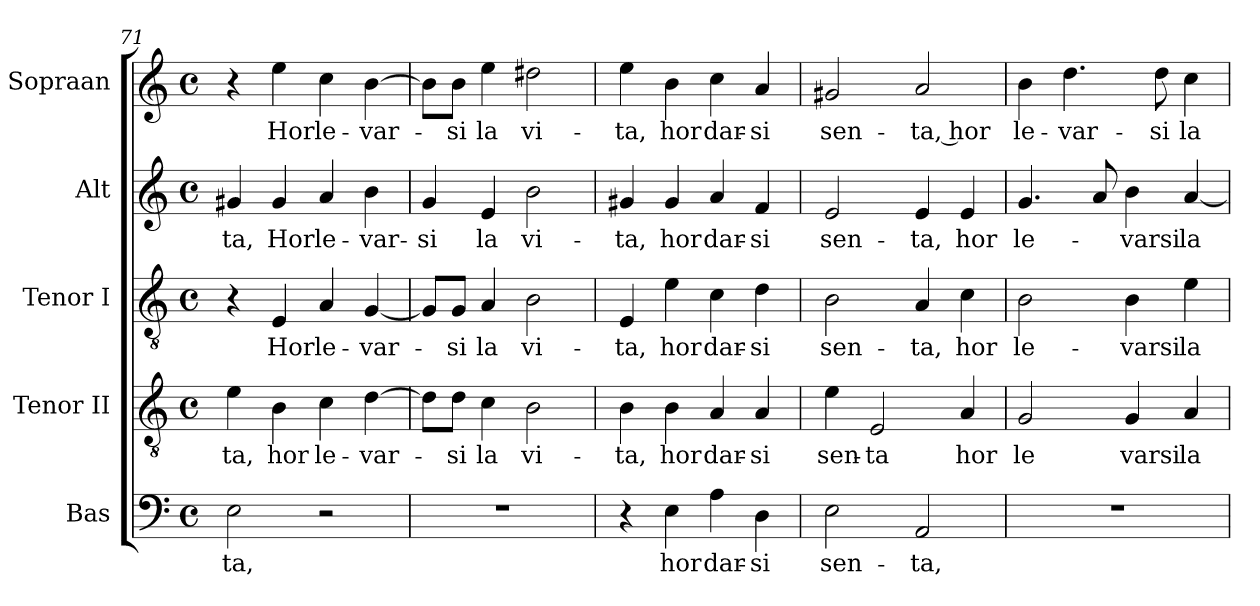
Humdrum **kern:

**kern	**text	**kern	**text	**kern	**text	**kern	**text	**kern	**text
*part5	*part5	*part4	*part4	*part3	*part3	*part2	*part2	*part1	*part1
*staff5	*staff5	*staff4	*staff4	*staff3	*staff3	*staff2	*staff2	*staff1	*staff1
*I"Bas	*	*I"Tenor II	*	*I"Tenor I	*	*I"Alt	*	*I"Sopraan	*
*I'B.	*	*I'T II.	*	*I'T I.	*	*I'A.	*	*I'S.	*
*clefF4	*	*clefGv2	*	*clefGv2	*	*clefG2	*	*clefG2	*
*k[]	*	*k[]	*	*k[]	*	*k[]	*	*k[]	*
*C:	*	*C:	*	*C:	*	*C:	*	*C:	*
*M4/4	*	*M4/4	*	*M4/4	*	*M4/4	*	*M4/4	*
*met(c)	*	*met(c)	*	*met(c)	*	*met(c)	*	*met(c)	*
=71	=71	=71	=71	=71	=71	=71	=71	=71	=71
!	!LO:LY:b:color=#000000	!	!	!	!	!	!	!	!
!	!	!	!LO:LY:b:color=#000000	!	!	!	!	!	!
!	!	!	!	!	!	!	!LO:LY:b:color=#000000	!	!
2Ei\	-ta,	4ei\	-ta,	4r	.	4g#Xi/	-ta,	4r	.
!	!	!	!LO:LY:b:color=#000000	!	!	!	!	!	!
!	!	!	!	!	!LO:LY:b:color=#000000	!	!	!	!
!	!	!	!	!	!	!	!LO:LY:b:color=#000000	!	!
!	!	!	!	!	!	!	!	!	!LO:LY:b:color=#000000
.	.	4Bi\	hor	4Ei/	Hor	4g#i/	Hor	4eei\	Hor
!	!	!	!LO:LY:b:color=#000000	!	!	!	!	!	!
!	!	!	!	!	!LO:LY:b:color=#000000	!	!	!	!
!	!	!	!	!	!	!	!LO:LY:b:color=#000000	!	!
!	!	!	!	!	!	!	!	!	!LO:LY:b:color=#000000
2r	.	4ci\	le-	4Ai/	le-	4ai/	le-	4cci\	le-
!	!	!	!LO:LY:b:color=#000000	!	!	!	!	!	!
!	!	!	!	!	!LO:LY:b:color=#000000	!	!	!	!
!	!	!	!	!	!	!	!LO:LY:b:color=#000000	!	!
!	!	!	!	!	!	!	!	!	!LO:LY:b:color=#000000
.	.	[>4di\	-var-	[<4Gi/	-var-	4bi\	-var-	[>4bi\	-var-
=72	=72	=72	=72	=72	=72	=72	=72	=72	=72
!	!	!	!	!	!	!	!LO:LY:b:color=#000000	!	!
1r	.	8di\L]	.	8Gi/L]	.	4gi/	-si	8bi\L]	.
!	!	!	!LO:LY:b:color=#000000	!	!	!	!	!	!
!	!	!	!	!	!LO:LY:b:color=#000000	!	!	!	!
!	!	!	!	!	!	!	!	!	!LO:LY:b:color=#000000
.	.	8di\J	-si	8Gi/J	-si	.	.	8bi\J	-si
!	!	!	!LO:LY:b:color=#000000	!	!	!	!	!	!
!	!	!	!	!	!LO:LY:b:color=#000000	!	!	!	!
!	!	!	!	!	!	!	!LO:LY:b:color=#000000	!	!
!	!	!	!	!	!	!	!	!	!LO:LY:b:color=#000000
.	.	4ci\	la	4Ai/	la	4ei/	la	4eei\	la
!	!	!	!LO:LY:b:color=#000000	!	!	!	!	!	!
!	!	!	!	!	!LO:LY:b:color=#000000	!	!	!	!
!	!	!	!	!	!	!	!LO:LY:b:color=#000000	!	!
!	!	!	!	!	!	!	!	!	!LO:LY:b:color=#000000
.	.	2Bi\	vi-	2Bi\	vi-	2bi\	vi-	2dd#Xi\	vi-
=73	=73	=73	=73	=73	=73	=73	=73	=73	=73
!	!	!	!LO:LY:b:color=#000000	!	!	!	!	!	!
!	!	!	!	!	!LO:LY:b:color=#000000	!	!	!	!
!	!	!	!	!	!	!	!LO:LY:b:color=#000000	!	!
!	!	!	!	!	!	!	!	!	!LO:LY:b:color=#000000
4r	.	4Bi\	-ta,	4Ei/	-ta,	4g#Xi/	-ta,	4eei\	-ta,
!	!LO:LY:b:color=#000000	!	!	!	!	!	!	!	!
!	!	!	!LO:LY:b:color=#000000	!	!	!	!	!	!
!	!	!	!	!	!LO:LY:b:color=#000000	!	!	!	!
!	!	!	!	!	!	!	!LO:LY:b:color=#000000	!	!
!	!	!	!	!	!	!	!	!	!LO:LY:b:color=#000000
4Ei\	hor	4Bi\	hor	4ei\	hor	4g#i/	hor	4bi\	hor
!	!LO:LY:b:color=#000000	!	!	!	!	!	!	!	!
!	!	!	!LO:LY:b:color=#000000	!	!	!	!	!	!
!	!	!	!	!	!LO:LY:b:color=#000000	!	!	!	!
!	!	!	!	!	!	!	!LO:LY:b:color=#000000	!	!
!	!	!	!	!	!	!	!	!	!LO:LY:b:color=#000000
4Ai\	dar-	4Ai/	dar-	4ci\	dar-	4ai/	dar-	4cci\	dar-
!	!LO:LY:b:color=#000000	!	!	!	!	!	!	!	!
!	!	!	!LO:LY:b:color=#000000	!	!	!	!	!	!
!	!	!	!	!	!LO:LY:b:color=#000000	!	!	!	!
!	!	!	!	!	!	!	!LO:LY:b:color=#000000	!	!
!	!	!	!	!	!	!	!	!	!LO:LY:b:color=#000000
4Di\	-si	4Ai/	-si	4di\	-si	4fi/	-si	4ai/	-si
=74	=74	=74	=74	=74	=74	=74	=74	=74	=74
!	!LO:LY:b:color=#000000	!	!	!	!	!	!	!	!
!	!	!	!LO:LY:b:color=#000000	!	!	!	!	!	!
!	!	!	!	!	!LO:LY:b:color=#000000	!	!	!	!
!	!	!	!	!	!	!	!LO:LY:b:color=#000000	!	!
!	!	!	!	!	!	!	!	!	!LO:LY:b:color=#000000
2Ei\	sen-	4ei\	sen-	2Bi\	sen-	2ei/	sen-	2g#Xi/	sen-
!	!	!	!LO:LY:b:color=#000000	!	!	!	!	!	!
.	.	2Ei/	-ta	.	.	.	.	.	.
!	!LO:LY:b:color=#000000	!	!	!	!	!	!	!	!
!	!	!	!	!	!LO:LY:b:color=#000000	!	!	!	!
!	!	!	!	!	!	!	!LO:LY:b:color=#000000	!	!
!	!	!	!	!	!	!	!	!	!LO:LY:b:color=#000000
2AAi/	-ta,	.	.	4Ai/	-ta,	4ei/	-ta,	2ai/	-ta, hor
!	!	!	!LO:LY:b:color=#000000	!	!	!	!	!	!
!	!	!	!	!	!LO:LY:b:color=#000000	!	!	!	!
!	!	!	!	!	!	!	!LO:LY:b:color=#000000	!	!
.	.	4Ai/	hor	4ci\	hor	4ei/	hor	.	.
!!LO:PB:g=z
=75	=75	=75	=75	=75	=75	=75	=75	=75	=75
!	!	!	!LO:LY:b:color=#000000	!	!	!	!	!	!
!	!	!	!	!	!LO:LY:b:color=#000000	!	!	!	!
!	!	!	!	!	!	!	!LO:LY:b:color=#000000	!	!
!	!	!	!	!	!	!	!	!	!LO:LY:b:color=#000000
1r	.	2Gi/	le	2Bi\	le-	4.gi/	le-	4bi\	le-
!	!	!	!	!	!	!	!	!	!LO:LY:b:color=#000000
.	.	.	.	.	.	.	.	4.ddi\	-var-
.	.	.	.	.	.	8ai/	.	.	.
!	!	!	!LO:LY:b:color=#000000	!	!	!	!	!	!
!	!	!	!	!	!LO:LY:b:color=#000000	!	!	!	!
!	!	!	!	!	!	!	!LO:LY:b:color=#000000	!	!
.	.	4Gi/	varsi	4Bi\	-varsi	4bi\	-varsi	.	.
!	!	!	!	!	!	!	!	!	!LO:LY:b:color=#000000
.	.	.	.	.	.	.	.	8ddi\	-si
!	!	!	!LO:LY:b:color=#000000	!	!	!	!	!	!
!	!	!	!	!	!LO:LY:b:color=#000000	!	!	!	!
!	!	!	!	!	!	!	!LO:LY:b:color=#000000	!	!
!	!	!	!	!	!	!	!	!	!LO:LY:b:color=#000000
.	.	4Ai/	la	4ei\	la	[<4ai/	la	4cci\	la
=	=	=	=	=	=	=	=	=	=
*-	*-	*-	*-	*-	*-	*-	*-	*-	*-
